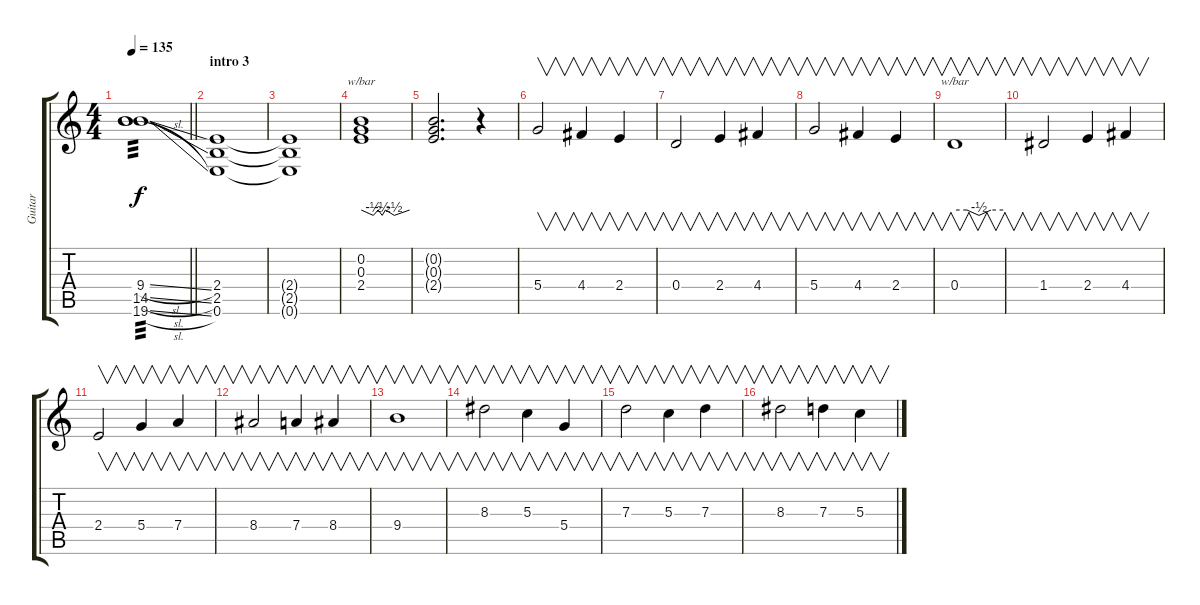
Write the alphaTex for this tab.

\track ("Guitar" "Guitar") {instrument distortionguitar}
\staff {score tabs}
\tuning (E4 B3 G3 D3 A2 E2) {hide}
\ts (4 4)
\tempo 135
\clef g2
\barLineRight lightlight
\ks c
(9.4{sl} 14.5{sl} 19.6{sl}).1{tp 3 dy f} |
\section ("" "intro 3")
(2.4 2.5 0.6).1 |
(2.4{t} 2.5{t} 0.6{t}).1 |
(0.2 0.3 2.4).1{tbe (custom default 0 0 15 -2 21 0 26 -2 30 0 41 -2 60 0)} |
(0.2{t} 0.3{t} 2.4{t}).2{d} r.4 |
5.4.2{v} 4.4.4{v} 2.4.4{v} |
0.4.2{v} 2.4.4{v} 4.4.4{v} |
5.4.2{v} 4.4.4{v} 2.4.4{v} |
0.4.1{v tbe (custom default 0 0 15 0 30 -2 45 0 60 0)} |
1.4.2{v} 2.4.4{v} 4.4.4{v} |
2.4.2{v} 5.4.4{v} 7.4.4{v} |
8.4.2{v} 7.4.4{v} 8.4.4{v} |
9.4.1{v} |
8.3.2{v} 5.3.4{v} 5.4.4{v} |
7.3.2{v} 5.3.4{v} 7.3.4{v} |
8.3.2{v} 7.3.4{v} 5.3.4{v}
